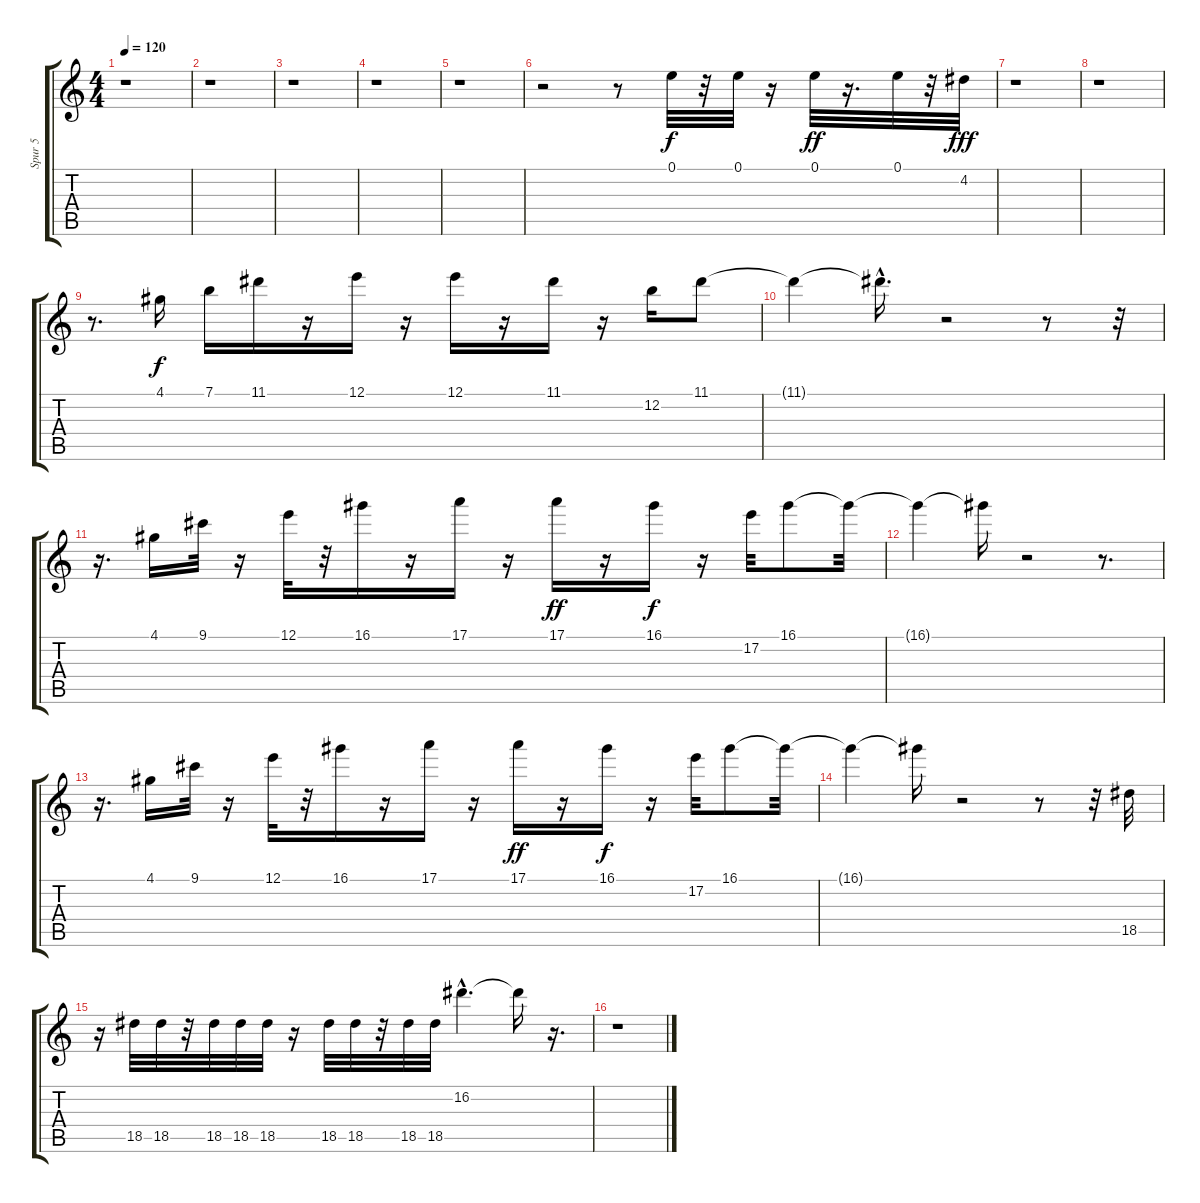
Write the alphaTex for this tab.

\track ("Spur 5" "Spur 5") {instrument acousticguitarnylon}
\staff {score tabs}
\tuning (E4 B3 G3 D3 A2 E2) {hide}
\ts (4 4)
\tempo 120
\clef g2
\ks c
r.1{dy fff} |
r.1 |
r.1 |
r.1 |
r.1 |
r.2 r.8 0.1.32{dy f} r.32 0.1.32 r.16 0.1.32{dy ff} r.16{d} 0.1.32 r.32 4.2.32{dy fff} |
r.1 |
r.1 |
r.8{d} 4.1.16{dy f} 7.1.16 11.1.16 r.16 12.1.16 r.16 12.1.16 r.16 11.1.16 r.16 12.2.16 11.1.8 |
11.1{t}.4 11.1{hac t}.16{d} r.2 r.8 r.32 |
r.16{d} 4.1.16 9.1.32 r.16 12.1.32 r.32 16.1.16 r.16 17.1.16 r.16 17.1.16{dy ff} r.16 16.1.16{dy f} r.16 17.2.32 16.1.8 16.1{t}.32 |
16.1{t}.4 16.1{t}.16 r.2 r.8{d} |
r.16{d} 4.1.16 9.1.32 r.16 12.1.32 r.32 16.1.16 r.16 17.1.16 r.16 17.1.16{dy ff} r.16 16.1.16{dy f} r.16 17.2.32 16.1.8 16.1{t}.32 |
16.1{t}.4 16.1{t}.16 r.2 r.8 r.32 18.5.32 |
r.16 18.5.32 18.5.32 r.32 18.5.32 18.5.32 18.5.32 r.16 18.5.32 18.5.32 r.32 18.5.32 18.5.32 16.2{hac}.4{d} 16.2{t}.16 r.16{d} |
r.1
